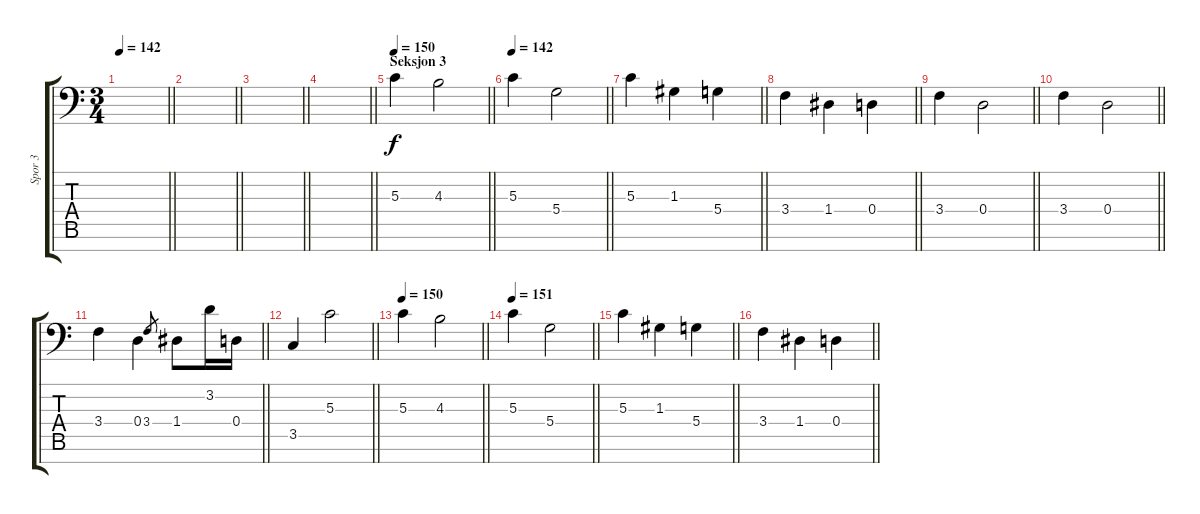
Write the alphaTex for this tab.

\track ("Spor 3" "Spor 3") {instrument violin}
\staff {score tabs}
\tuning (E4 B3 G3 D3 A2 E2 C-1) {hide}
\ts (3 4)
\tempo 142
\clef f4
\barLineRight lightlight
\ks c
|
\barLineRight lightlight
|
\barLineRight lightlight
|
\barLineRight lightlight
|
\section ("" "Seksjon 3")
\tempo 142
\tempo 150
\barLineRight lightlight
5.3.4 4.3.2 |
\tempo 142
\barLineRight lightlight
5.3.4 5.4.2 |
\barLineRight lightlight
5.3.4 1.3.4 5.4.4 |
\barLineRight lightlight
3.4.4 1.4.4 0.4.4 |
\barLineRight lightlight
3.4.4 0.4.2 |
\barLineRight lightlight
3.4.4 0.4.2 |
\barLineRight lightlight
3.4.4 0.4.4 3.4.8{gr} 1.4.8 3.2.16 0.4.16 |
\barLineRight lightlight
3.5.4 5.3.2 |
\tempo 142
\tempo 150
\barLineRight lightlight
5.3.4 4.3.2 |
\tempo 142
\tempo 151
\barLineRight lightlight
5.3.4 5.4.2 |
\barLineRight lightlight
5.3.4 1.3.4 5.4.4 |
\barLineRight lightlight
3.4.4 1.4.4 0.4.4
